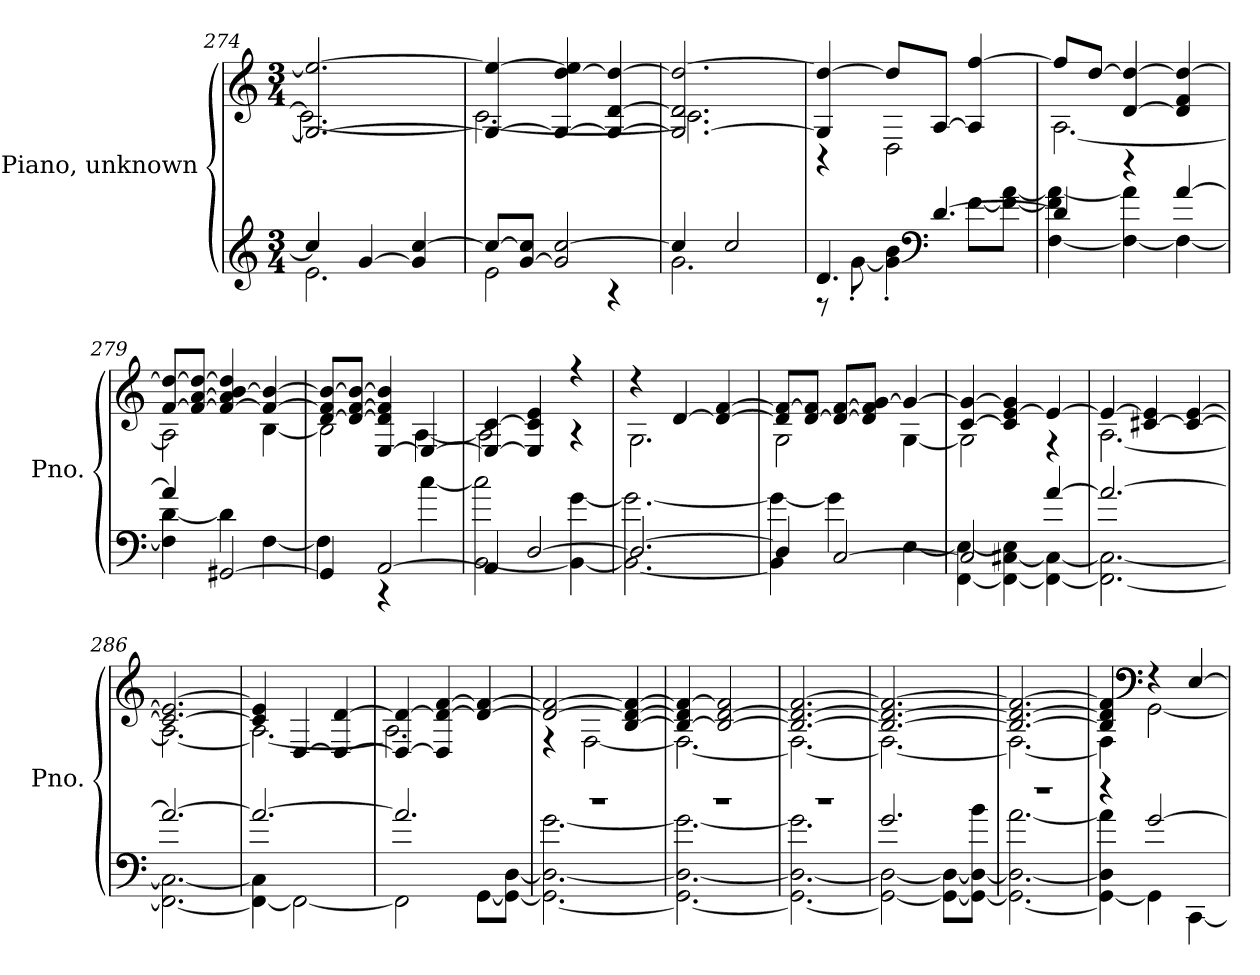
**kern	**kern
*part1	*part1
*staff2	*staff1
*I"Piano, unknown	*
*I'Pno.	*
*clefG2	*clefG2
*k[]	*k[]
*M3/4	*M3/4
=274	=274
*^	*^
4cc/]	2.e\	2.G/_ 2.ee/_	2.c\_
[4g/	.	.	.
4g/] [4cc/	.	.	.
=275	=275	=275	=275
8cc/L_	2e\	4G/_ 4ee/_	2.c\_
[8g/ 8cc/]J	.	.	.
2g/] [2cc/	.	4G/_ [4dd/ 4ee/]	.
.	4r	4G/_ [4d/ 4dd/_	.
!!LO:LB:g=z	!!
=276	=276	=276	=276
4cc/]	2.g\	2.G/_ 2.d/] 2.dd/_	2.c\]
2cc/	.	.	.
=277	=277	=277	=277
4.d/	8r	4G/] 4dd/_	4r
.	[8g'\	.	.
.	4g\]' 4b\'	8dd/L]	2D\
*clefF4	*	*	*
[4.d/	.	[8A/J	.
.	[8f\L	4A/] [4ff/	.
.	8f\_ [8a\J	.	.
=278	=278	=278	=278
4d/]	[4F\ 4f\] 4a\_	8ff/L]	[2.A\
.	.	[8dd/J	.
4r	4F\_ 4a\]	[4d/ 4dd/_	.
[4a/	4F\_	4d/] 4f/ 4dd/_	.
=279	=279	=279	=279
4a/]	4F\] [4d\	[8f/ 8dd/_L	2A\]
.	.	8f/_ [8a/ 8dd/_J	.
[2GG#X/	4d\]	4f/_ 4a/] [4b/ 4dd/]	.
.	[4F\	4f/_ 4b/_	[4B\
=280	=280	=280	=280
4GG#/]	4F\]	[8d/ 8f/] 8b/_L	2B\]
.	.	8d/_ [8f/ 8b/_J	.
[2AA/	4r	[4E/ 4d/] 4f/] 4b/]	.
.	[4cc\	4E/_	[4A\
=281	=281	=281	=281
4AA/]	[2BB\ 2cc\]	4E/_ [4c/	2A\]
[2D/	.	4E/] 4c/] 4e/	.
.	4BB\_ [4g\	4r	4r
!!LO:LB:g=z	!!
=282	=282	=282	=282
2.D/_	2.BB\_ 2.g\_	4r	2.G\
.	.	[4d/	.
.	.	4d/_ [4f/	.
=283	=283	=283	=283
4D/]	4BB\] 4g\_	8d/] 8f/_L	2G\
.	.	[8d/ 8f/]J	.
[2C/	4g\]	8d/_ [8f/L	.
.	.	8d/] 8f/] [8g/J	.
.	[4E\	4g/_	[4G\
=284	=284	=284	=284
2C/]	[4FF\ 4E\_	[4c/ 4g/_	2G\]
.	4FF\_ [4C#X\ 4E\]	4c/] [4e/ 4g/]	.
[4a/	4FF\_ 4C#\_	4e/_	4r
=285	=285	=285	=285
2.a/_	2.FF\_ 2.C#\_	4e/_	[2.A\
.	.	[4c#X/ 4e/]	.
.	.	4c#/_ [4e/	.
=286	=286	=286	=286
2.a/_	2.FF\_ 2.C#\_	2.c#/_ 2.e/_	2.A\_
=287	=287	=287	=287
2.a/_	4FF\_ 4C#\]	4c#/] 4e/]	2.A\_
.	2FF\_	[4D/	.
.	.	4D/_ [4d/	.
=288	=288	=288	=288
2.a/]	2FF\]	4D/_ 4d/_	2.A\]
.	.	4D/] 4d/_ [4f/	.
.	[8GG\L	4d/_ 4f/_	.
.	8GG\_ [8D\J	.	.
!!LO:LB:g=z	!!
=289	=289	=289	=289
2.r	2.GG\_ 2.D\_ [2.g\	2d/_ 2f/_	4r
.	.	.	[2F\
.	.	[4B/ 4d/_ 4f/_	.
=290	=290	=290	=290
2.r	2.GG\_ 2.D\_ 2.g\_	4B/_ 4d/] 4f/_	2.F\_
.	.	2B/_ [2d/ 2f/]	.
=291	=291	=291	=291
2.r	2.GG\_ 2.D\_ 2.g\]	2.B/_ 2.d/_ [2.f/	2.F\_
=292	=292	=292	=292
2.g/	2GG\_ 2D\_	2.B/_ 2.d/_ 2.f/_	2.F\_
.	8GG\_ 8D\_L	.	.
.	8GG\_ 8D\_ 8b\J	.	.
=293	=293	=293	=293
2.r	2.GG\_ 2.D\_ [2.a\	2.B/_ 2.d/_ 2.f/_	2.F\_
=294	=294	=294	=294
4r	4GG\_ 4D\] 4a\]	4B/] 4d/] 4f/]	4F\]
*	*	*clefF4	*
[2g/	4GG\]	4r	[2GG\
.	[4CC\	[4E/	.
*v	*v	*	*
*	*v	*v
=	=
*-	*-
